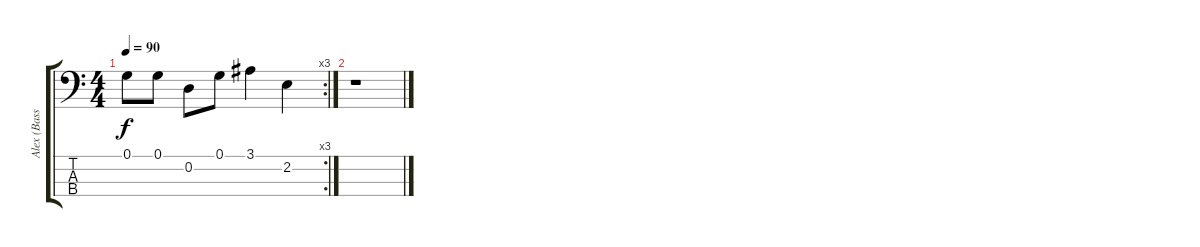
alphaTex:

\track ("Alex (Bass)" "Alex (Bass") {instrument electricbassfinger}
\staff {score tabs}
\tuning (G2 D2 A1 E1) {hide}
\rc 3
\ts (4 4)
\tempo 90
\clef f4
\ks c
0.1.8{dy f} 0.1.8 0.2.8 0.1.8 3.1.4 2.2.4 |
r.1
